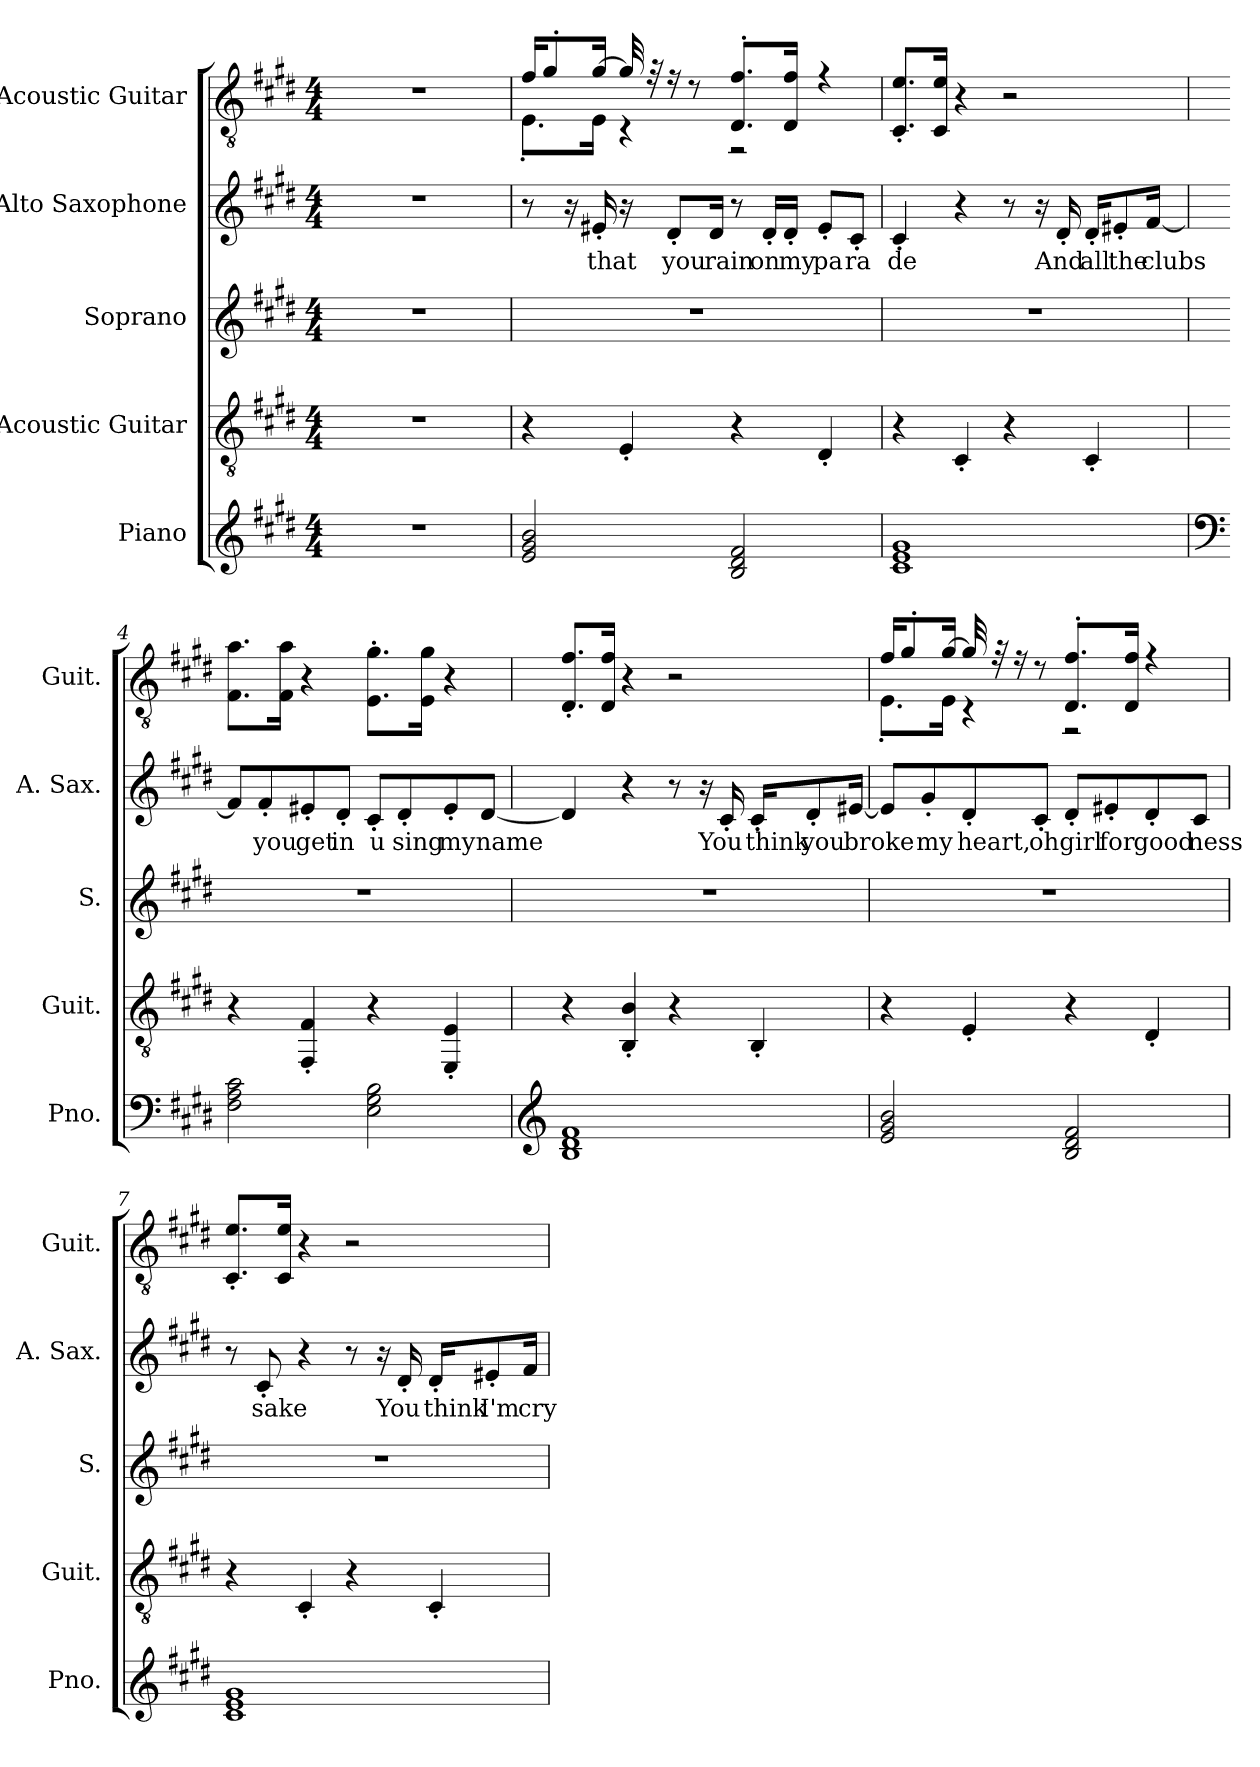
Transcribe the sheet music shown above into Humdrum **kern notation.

**kern	**kern	**kern	**kern	**text	**kern
*part5	*part4	*part3	*part2	*part2	*part1
*staff5	*staff4	*staff3	*staff2	*staff2	*staff1
*I"Piano	*I"Acoustic Guitar	*I"Soprano	*I"Alto Saxophone	*	*I"Acoustic Guitar
*I'Pno.	*I'Guit.	*I'S.	*I'A. Sax.	*	*I'Guit.
*clefG2	*clefGv2	*clefG2	*clefG2	*	*clefGv2
*	*	*	*ITrd5c9	*	*
*k[f#c#g#d#]	*k[f#c#g#d#]	*k[f#c#g#d#]	*k[f#]	*	*k[f#c#g#d#]
*M4/4	*M4/4	*M4/4	*M4/4	*	*M4/4
=1	=1	=1	=1	=1	=1
*	*	*	*	*	*^
1r	1r	1r	1r	.	1r	64ryy
*	*	*	*	*	*MM100	*
.	.	.	.	.	.	2ryy
.	.	.	.	.	.	4ryy
.	.	.	.	.	.	8...ryy
=2	=2	=2	=2	=2	=2	=2
2e/ 2g#/ 2b/	4r	1r	8r	.	16f#/KL	8.E'\L
.	.	.	.	.	8g#'/	.
.	.	.	16r	.	.	.
!	!	!	!	!LO:LY:b	!	!
.	.	.	16G#X'/	that	[16g#/Jk	16E\Jk
.	4E'/	.	16r	.	32g#/]	4r
.	.	.	.	.	32r	.
!	!	!	!	!LO:LY:b	!	!
.	.	.	8F#'/L	you	16r	.
.	.	.	.	.	8r	.
!	!	!	!	!LO:LY:b	!	!
.	.	.	16F#/Jk	rain	.	.
2B/ 2d#/ 2f#/	4r	.	8r	.	8.D#/' 8.f#/'L	2r
!	!	!	!	!LO:LY:b	!	!
.	.	.	16F#'/LL	on	.	.
!	!	!	!	!LO:LY:b	!	!
.	.	.	16F#'/JJ	my	16D#/ 16f#/Jk	.
!	!	!	!	!LO:LY:b	!	!
.	4D#'/	.	8G#'/L	pa	4r	.
!	!	!	!	!LO:LY:b	!	!
.	.	.	8E'/J	ra	.	.
*	*	*	*	*	*v	*v
!!LO:LB:g=z
=3	=3	=3	=3	=3	=3
!	!	!	!	!LO:LY:b	!
1c# 1e 1g#	4r	1r	4E'/	de	8.C#/' 8.e/'L
.	.	.	.	.	16C#/ 16e/Jk
.	4C#'/	.	4r	.	4r
.	4r	.	8r	.	2r
.	.	.	16r	.	.
!	!	!	!	!LO:LY:b	!
.	.	.	16F#'/	And	.
!	!	!	!	!LO:LY:b	!
.	4C#'/	.	16F#'/KL	all	.
!	!	!	!	!LO:LY:b	!
.	.	.	8G#X'/	the	.
!	!	!	!	!LO:LY:b	!
.	.	.	[16A/Jk	clubs	.
=4	=4	=4	=4	=4	=4
*clefF4	*	*	*	*	*
2F#\ 2A\ 2c#\	4r	1r	8A/L]	.	8.F#\ 8.a\L
!	!	!	!	!LO:LY:b	!
.	.	.	8A'/	you	.
.	.	.	.	.	16F#\ 16a\Jk
!	!	!	!	!LO:LY:b	!
.	4FF#/' 4F#/'	.	8G#X'/	get	4r
!	!	!	!	!LO:LY:b	!
.	.	.	8F#'/J	in	.
!	!	!	!	!LO:LY:b	!
2E\ 2G#\ 2B\	4r	.	8E'/L	u	8.E\' 8.g#\'L
!	!	!	!	!LO:LY:b	!
.	.	.	8F#'/	sing	.
.	.	.	.	.	16E\ 16g#\Jk
!	!	!	!	!LO:LY:b	!
.	4EE/' 4E/'	.	8G#'/	my	4r
!	!	!	!	!LO:LY:b	!
.	.	.	[8F#/J	name	.
!!LO:PB:g=z
=5	=5	=5	=5	=5	=5
*clefG2	*	*	*	*	*
1B 1d# 1f#	4r	1r	4F#/]	.	8.D#/' 8.f#/'L
.	.	.	.	.	16D#/ 16f#/Jk
.	4BB/' 4B/'	.	4r	.	4r
.	4r	.	8r	.	2r
.	.	.	16r	.	.
!	!	!	!	!LO:LY:b	!
.	.	.	16E'/	You	.
!	!	!	!	!LO:LY:b	!
.	4BB'/	.	16E'/KL	think	.
!	!	!	!	!LO:LY:b	!
.	.	.	8F#'/	you	.
!	!	!	!	!LO:LY:b	!
.	.	.	[16G#X/Jk	broke	.
=6	=6	=6	=6	=6	=6
*	*	*	*	*	*^
2e/ 2g#/ 2b/	4r	1r	8G#/L]	.	16f#/KL	8.E'\L
.	.	.	.	.	8g#'/	.
!	!	!	!	!LO:LY:b	!	!
.	.	.	8B'/	my	.	.
.	.	.	.	.	[16g#/Jk	16E\Jk
!	!	!	!	!LO:LY:b	!	!
.	4E'/	.	8F#'/	heart,	32g#/]	4r
.	.	.	.	.	32r	.
.	.	.	.	.	16r	.
!	!	!	!	!LO:LY:b	!	!
.	.	.	8E'/J	oh	8r	.
!	!	!	!	!LO:LY:b	!	!
2B/ 2d#/ 2f#/	4r	.	8F#'/L	girl	8.D#/' 8.f#/'L	2r
!	!	!	!	!LO:LY:b	!	!
.	.	.	8G#X'/	for	.	.
.	.	.	.	.	16D#/ 16f#/Jk	.
!	!	!	!	!LO:LY:b	!	!
.	4D#'/	.	8F#'/	good	4r	.
!	!	!	!	!LO:LY:b	!	!
.	.	.	8E/J	ness	.	.
*	*	*	*	*	*v	*v
!!LO:LB:g=z
=7	=7	=7	=7	=7	=7
1c# 1e 1g#	4r	1r	8r	.	8.C#/' 8.e/'L
!	!	!	!	!LO:LY:b	!
.	.	.	8E'/	sake	.
.	.	.	.	.	16C#/ 16e/Jk
.	4C#'/	.	4r	.	4r
.	4r	.	8r	.	2r
.	.	.	16r	.	.
!	!	!	!	!LO:LY:b	!
.	.	.	16F#'/	You	.
!	!	!	!	!LO:LY:b	!
.	4C#'/	.	16F#'/KL	think	.
!	!	!	!	!LO:LY:b	!
.	.	.	8G#X'/	I'm	.
!	!	!	!	!LO:LY:b	!
.	.	.	16A/Jk	cry	.
=	=	=	=	=	=
*-	*-	*-	*-	*-	*-
